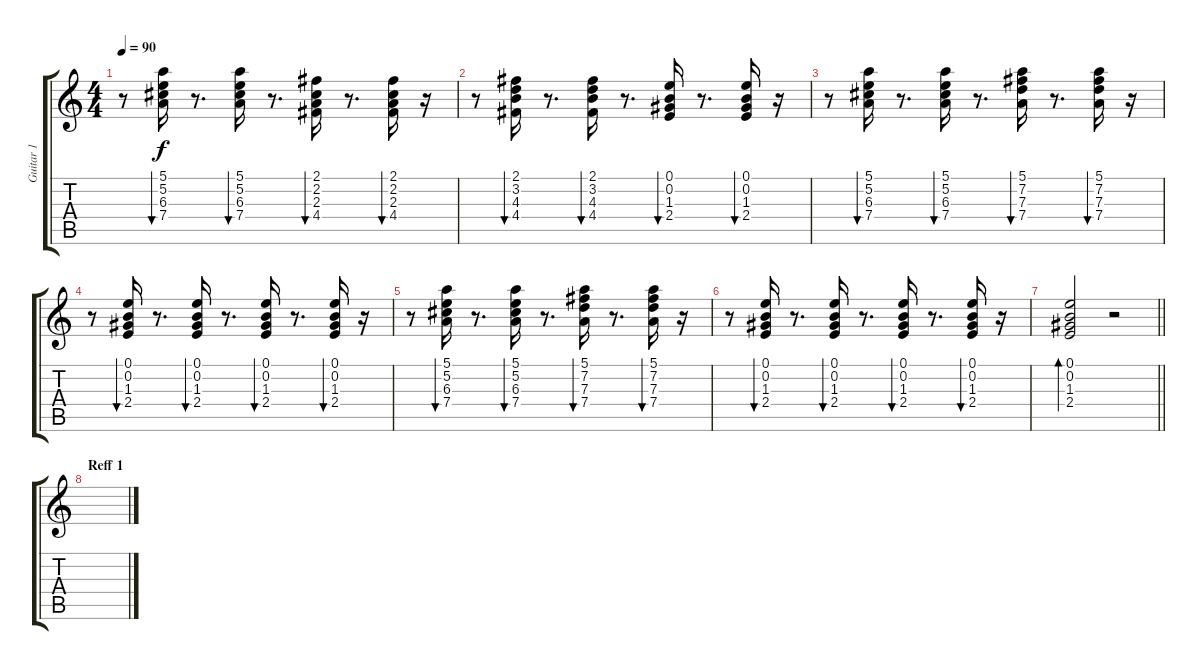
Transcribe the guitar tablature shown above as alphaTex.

\track ("Guitar 1" "Guitar 1") {instrument overdrivenguitar}
\staff {score tabs}
\tuning (E4 B3 G3 D3 A2 E2) {hide}
\ts (4 4)
\tempo 90
\clef g2
\ks c
r.8{dy f} (5.1 5.2 6.3 7.4).16{bu 30} r.8{d} (5.1 5.2 6.3 7.4).16{bu 30} r.8{d} (2.1 2.2 2.3 4.4).16{bu 30} r.8{d} (2.1 2.2 2.3 4.4).16{bu 30} r.16 |
r.8 (2.1 3.2 4.3 4.4).16{bu 30} r.8{d} (2.1 3.2 4.3 4.4).16{bu 30} r.8{d} (0.1 0.2 1.3 2.4).16{bu 30} r.8{d} (0.1 0.2 1.3 2.4).16{bu 30} r.16 |
r.8 (5.1 5.2 6.3 7.4).16{bu 30} r.8{d} (5.1 5.2 6.3 7.4).16{bu 30} r.8{d} (5.1 7.2 7.3 7.4).16{bu 30} r.8{d} (5.1 7.2 7.3 7.4).16{bu 30} r.16 |
r.8 (0.1 0.2 1.3 2.4).16{bu 30} r.8{d} (0.1 0.2 1.3 2.4).16{bu 30} r.8{d} (0.1 0.2 1.3 2.4).16{bu 30} r.8{d} (0.1 0.2 1.3 2.4).16{bu 30} r.16 |
r.8 (5.1 5.2 6.3 7.4).16{bu 30} r.8{d} (5.1 5.2 6.3 7.4).16{bu 30} r.8{d} (5.1 7.2 7.3 7.4).16{bu 30} r.8{d} (5.1 7.2 7.3 7.4).16{bu 30} r.16 |
r.8 (0.1 0.2 1.3 2.4).16{bu 30} r.8{d} (0.1 0.2 1.3 2.4).16{bu 30} r.8{d} (0.1 0.2 1.3 2.4).16{bu 30} r.8{d} (0.1 0.2 1.3 2.4).16{bu 30} r.16 |
\barLineRight lightlight
(0.1 0.2 1.3 2.4).2{bd 60} r.2 |
\section ("" "Reff 1")
